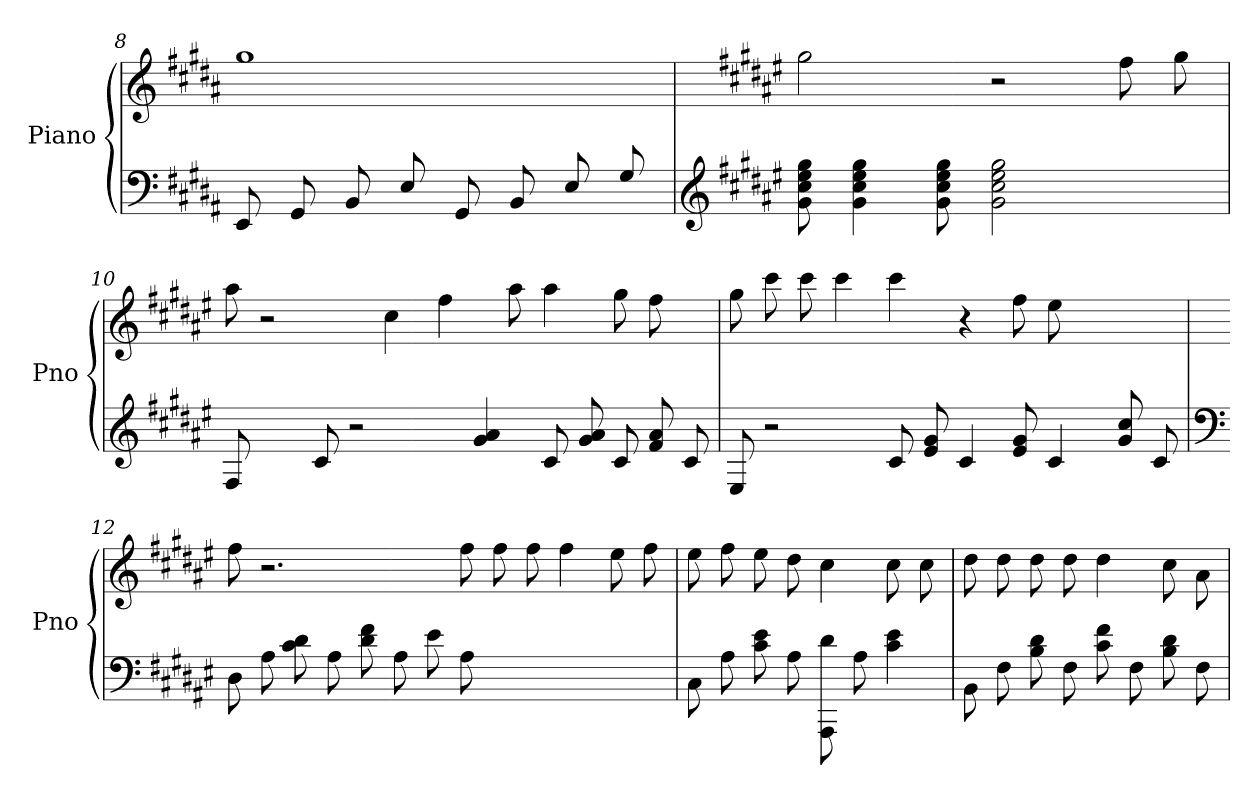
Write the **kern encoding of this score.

**kern	**kern
*part1	*part1
*staff2	*staff1
*I"Piano	*
*I'Pno	*
*clefF4	*clefG2
*k[f#c#g#d#a#]	*k[f#c#g#d#a#]
=8	=8
8EE/	1gg#\
8GG#/	.
8BB/	.
8E/	.
8GG#/	.
8BB/	.
8E/	.
8G#/	.
=9	=9
*clefG2	*
*k[f#c#g#d#a#e#]	*k[f#c#g#d#a#e#]
8g#\ 8cc#\ 8ee#\ 8gg#\	2gg#\
4g#\ 4cc#\ 4ee#\ 4gg#\	.
8g#\ 8ee#\ 8gg#\ 8cc#\	.
2g#\ 2cc#\ 2ee#\ 2gg#\	2r
4ryy	8ff#\
.	8gg#\
=10	=10
8F#/	8aa#\
4ryy	2r
8c#/	.
2r	.
.	4cc#\
.	4ff#\
4a#/ 4g#/	.
.	8aa#\
8c#/	4aa#\
8a#/ 8g#/	.
8c#/	8gg#\
8a#/ 8f#/	8ff#\
8c#/	8ryy
=11	=11
8E#/	8gg#\
2r	8ccc#\
.	8ccc#\
.	4ccc#\
8c#/	4ccc#\
8g#/ 8e#/	.
4c#/	4r
8g#/ 8e#/	8ff#\
4c#/	8ee#\
.	4.ryy
8g#/ 8cc#/	.
8c#/	.
=12	=12
*clefF4	*
8D#\	8ff#\
8A#\	2.r
8d#\ 8c#\	.
8A#\	.
8f#\ 8d#\	.
8A#\	.
8e#\	.
8A#\	8ff#\
2.ryy	8ff#\
.	8ff#\
.	4ff#\
.	8ee#\
.	8ff#\
=13	=13
8C#\	8ee#\
8A#\	8ff#\
8c#\ 8e#\	8ee#\
8A#\	8dd#\
8d#\ 8AAA#\	4cc#\
8A#\	.
4c#\ 4e#\	8cc#\
.	8cc#\
=14	=14
8BB\	8dd#\
8F#\	8dd#\
8d#\ 8B\	8dd#\
8F#\	8dd#\
8c#\ 8f#\	4dd#\
8F#\	.
8d#\ 8B\	8cc#\
8F#\	8a#\
=	=
*-	*-
